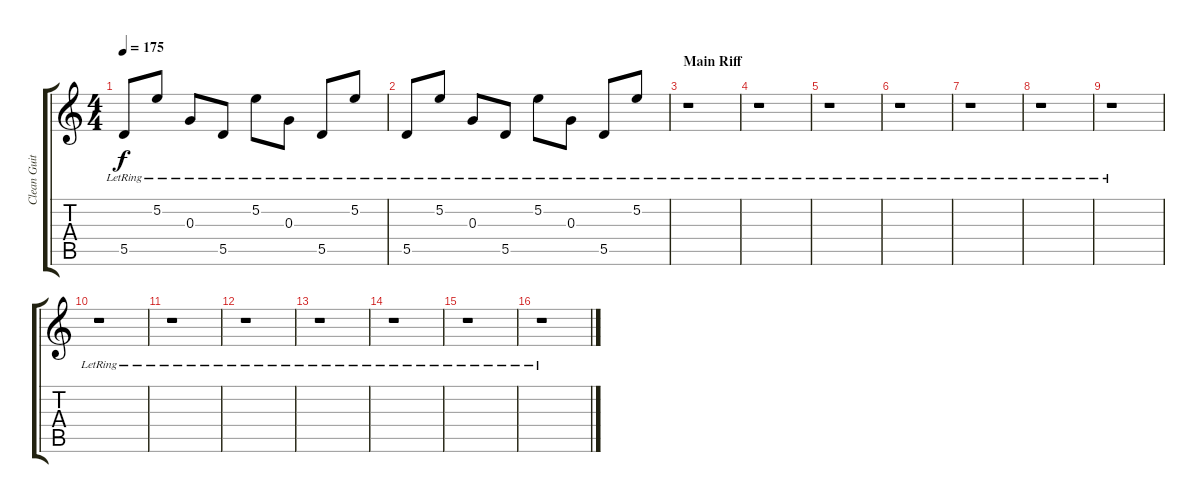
\track ("Clean Guitar" "Clean Guit") {instrument acousticguitarnylon}
\staff {score tabs}
\tuning (E4 B3 G3 D3 A2 E2) {hide}
\ts (4 4)
\tempo 175
\clef g2
\ks c
5.5{lr}.8{dy f} 5.2{lr}.8 0.3{lr}.8 5.5{lr}.8 5.2{lr}.8 0.3{lr}.8 5.5{lr}.8 5.2{lr}.8 |
5.5{lr}.8 5.2{lr}.8 0.3{lr}.8 5.5{lr}.8 5.2{lr}.8 0.3{lr}.8 5.5{lr}.8 5.2{lr}.8 |
\section ("" "Main Riff")
r.1 |
r.1 |
r.1 |
r.1 |
r.1 |
r.1 |
r.1 |
r.1 |
r.1 |
r.1 |
r.1 |
r.1 |
r.1 |
r.1
